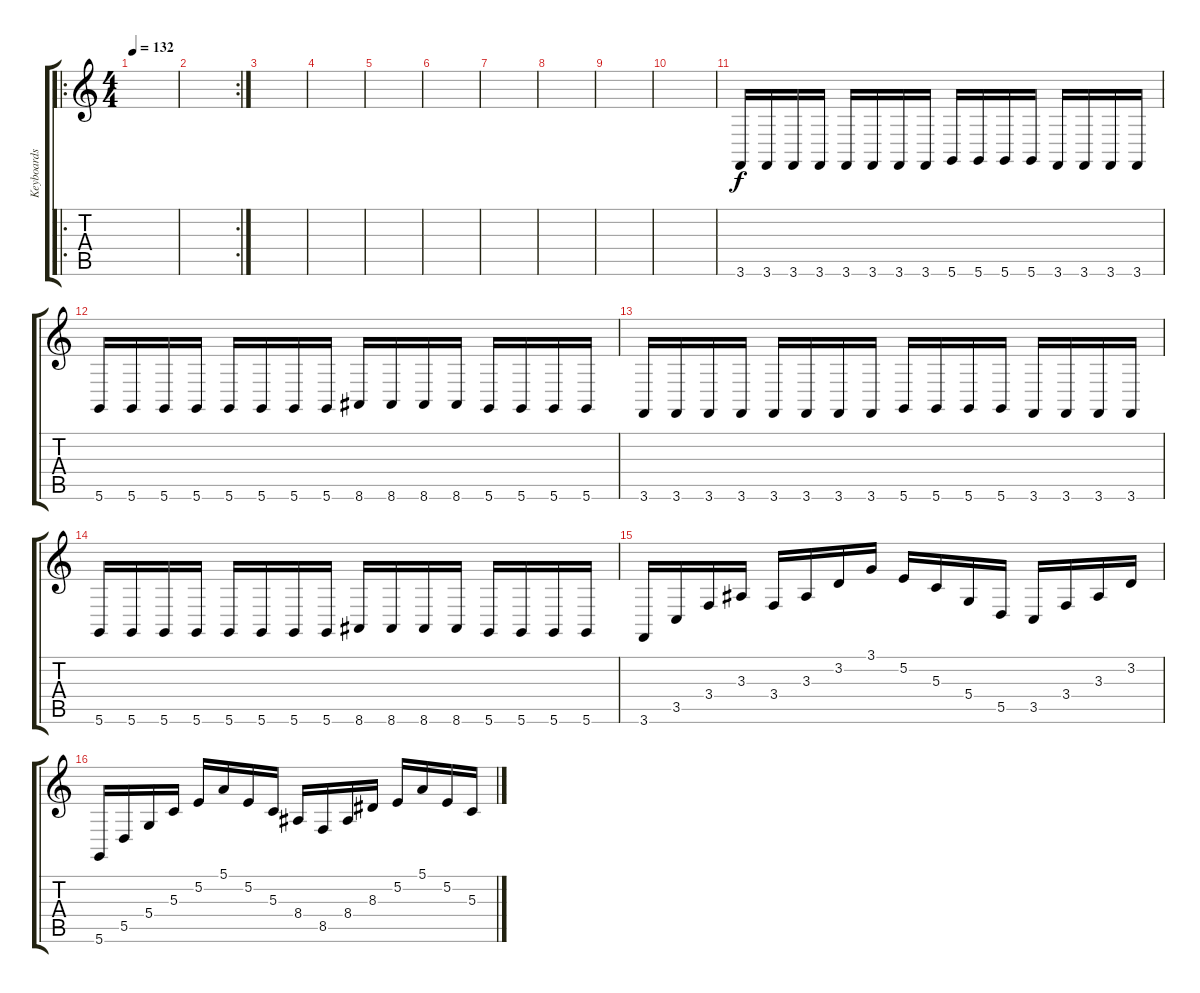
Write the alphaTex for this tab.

\track ("Keyboards" "Keyboards") {instrument lead2sawtooth}
\staff {score tabs}
\tuning (E4 B3 G3 D3 A2 D2) {hide}
\ro
\ts (4 4)
\tempo 132
\clef g2
\ks c
|
\rc 2
|
|
|
|
|
|
|
|
|
3.6.16 3.6.16 3.6.16 3.6.16 3.6.16 3.6.16 3.6.16 3.6.16 5.6.16 5.6.16 5.6.16 5.6.16 3.6.16 3.6.16 3.6.16 3.6.16 |
5.6.16 5.6.16 5.6.16 5.6.16 5.6.16 5.6.16 5.6.16 5.6.16 8.6.16 8.6.16 8.6.16 8.6.16 5.6.16 5.6.16 5.6.16 5.6.16 |
3.6.16 3.6.16 3.6.16 3.6.16 3.6.16 3.6.16 3.6.16 3.6.16 5.6.16 5.6.16 5.6.16 5.6.16 3.6.16 3.6.16 3.6.16 3.6.16 |
5.6.16 5.6.16 5.6.16 5.6.16 5.6.16 5.6.16 5.6.16 5.6.16 8.6.16 8.6.16 8.6.16 8.6.16 5.6.16 5.6.16 5.6.16 5.6.16 |
3.6.16 3.5.16 3.4.16 3.3.16 3.4.16 3.3.16 3.2.16 3.1.16 5.2.16 5.3.16 5.4.16 5.5.16 3.5.16 3.4.16 3.3.16 3.2.16 |
5.6.16 5.5.16 5.4.16 5.3.16 5.2.16 5.1.16 5.2.16 5.3.16 8.4.16 8.5.16 8.4.16 8.3.16 5.2.16 5.1.16 5.2.16 5.3.16
